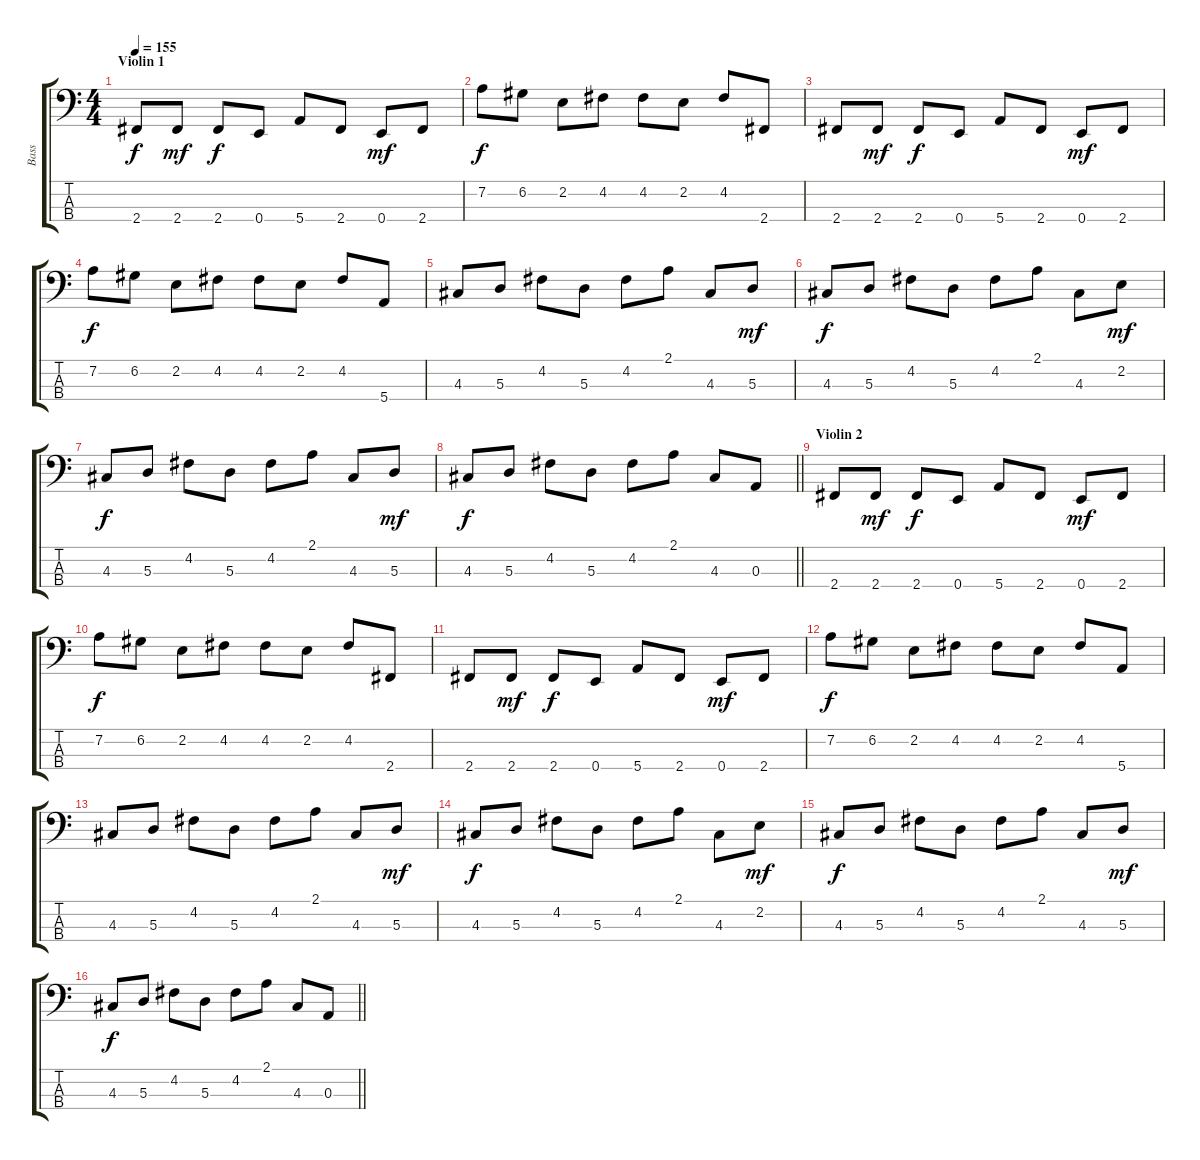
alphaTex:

\track ("Bass" "Bass") {instrument electricbassfinger}
\staff {score tabs}
\tuning (G2 D2 A1 E1) {hide}
\ts (4 4)
\section ("" "Violin 1")
\tempo 155
\clef f4
\ks c
2.4.8{dy f} 2.4.8{dy mf} 2.4.8{dy f} 0.4.8 5.4.8 2.4.8 0.4.8{dy mf} 2.4.8 |
7.2.8{dy f} 6.2.8 2.2.8 4.2.8 4.2.8 2.2.8 4.2.8 2.4.8 |
2.4.8 2.4.8{dy mf} 2.4.8{dy f} 0.4.8 5.4.8 2.4.8 0.4.8{dy mf} 2.4.8 |
7.2.8{dy f} 6.2.8 2.2.8 4.2.8 4.2.8 2.2.8 4.2.8 5.4.8 |
4.3.8 5.3.8 4.2.8 5.3.8 4.2.8 2.1.8 4.3.8 5.3.8{dy mf} |
4.3.8{dy f} 5.3.8 4.2.8 5.3.8 4.2.8 2.1.8 4.3.8 2.2.8{dy mf} |
4.3.8{dy f} 5.3.8 4.2.8 5.3.8 4.2.8 2.1.8 4.3.8 5.3.8{dy mf} |
\barLineRight lightlight
4.3.8{dy f} 5.3.8 4.2.8 5.3.8 4.2.8 2.1.8 4.3.8 0.3.8 |
\section ("" "Violin 2")
2.4.8 2.4.8{dy mf} 2.4.8{dy f} 0.4.8 5.4.8 2.4.8 0.4.8{dy mf} 2.4.8 |
7.2.8{dy f} 6.2.8 2.2.8 4.2.8 4.2.8 2.2.8 4.2.8 2.4.8 |
2.4.8 2.4.8{dy mf} 2.4.8{dy f} 0.4.8 5.4.8 2.4.8 0.4.8{dy mf} 2.4.8 |
7.2.8{dy f} 6.2.8 2.2.8 4.2.8 4.2.8 2.2.8 4.2.8 5.4.8 |
4.3.8 5.3.8 4.2.8 5.3.8 4.2.8 2.1.8 4.3.8 5.3.8{dy mf} |
4.3.8{dy f} 5.3.8 4.2.8 5.3.8 4.2.8 2.1.8 4.3.8 2.2.8{dy mf} |
4.3.8{dy f} 5.3.8 4.2.8 5.3.8 4.2.8 2.1.8 4.3.8 5.3.8{dy mf} |
\barLineRight lightlight
4.3.8{dy f} 5.3.8 4.2.8 5.3.8 4.2.8 2.1.8 4.3.8 0.3.8
